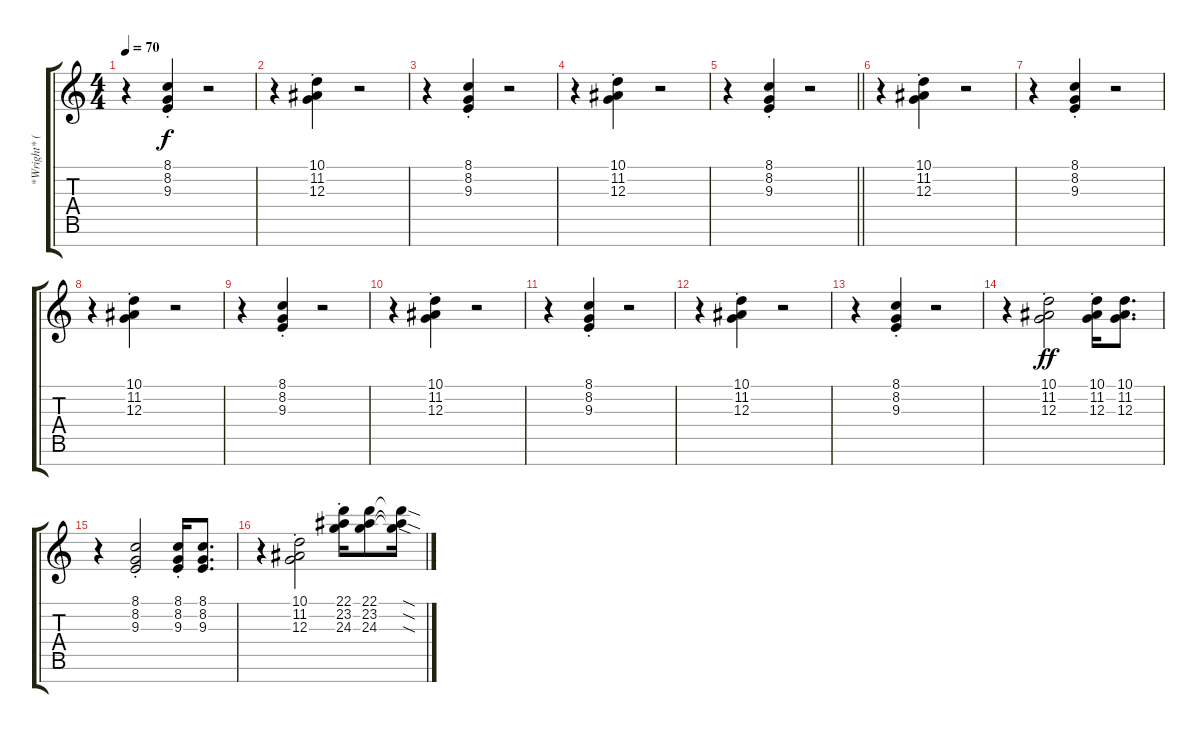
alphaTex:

\track ("*Wright* (Organ II)" "*Wright* (") {instrument rockorgan}
\staff {score tabs}
\tuning (E4 B3 G3 D3 A2 E2 B1) {hide}
\ts (4 4)
\tempo 70
\clef g2
\ks c
r.4{dy f} (8.1{st} 8.2{st} 9.3{st}).4 r.2 |
r.4 (10.1{st} 11.2{st} 12.3{st}).4 r.2 |
r.4 (8.1{st} 8.2{st} 9.3{st}).4 r.2 |
r.4 (10.1{st} 11.2{st} 12.3{st}).4 r.2 |
\barLineRight lightlight
r.4 (8.1{st} 8.2{st} 9.3{st}).4 r.2 |
r.4 (10.1{st} 11.2{st} 12.3{st}).4 r.2 |
r.4 (8.1{st} 8.2{st} 9.3{st}).4 r.2 |
r.4 (10.1{st} 11.2{st} 12.3{st}).4 r.2 |
r.4 (8.1{st} 8.2{st} 9.3{st}).4 r.2 |
r.4 (10.1{st} 11.2{st} 12.3{st}).4 r.2 |
r.4 (8.1{st} 8.2{st} 9.3{st}).4 r.2 |
r.4 (10.1{st} 11.2{st} 12.3{st}).4 r.2 |
r.4 (8.1{st} 8.2{st} 9.3{st}).4 r.2 |
r.4 (10.1{st} 11.2{st} 12.3{st}).2{dy ff} (10.1{st} 11.2{st} 12.3{st}).16 (10.1 11.2 12.3).8{d} |
r.4 (8.1{st} 8.2{st} 9.3{st}).2 (8.1{st} 8.2{st} 9.3{st}).16 (8.1 8.2 9.3).8{d} |
r.4 (10.1{st} 11.2{st} 12.3{st}).2 (22.1{st} 23.2{st} 24.3{st}).16 (22.1 23.2 24.3).8 (22.1{sod t} 23.2{sod t} 24.3{sod t}).16
